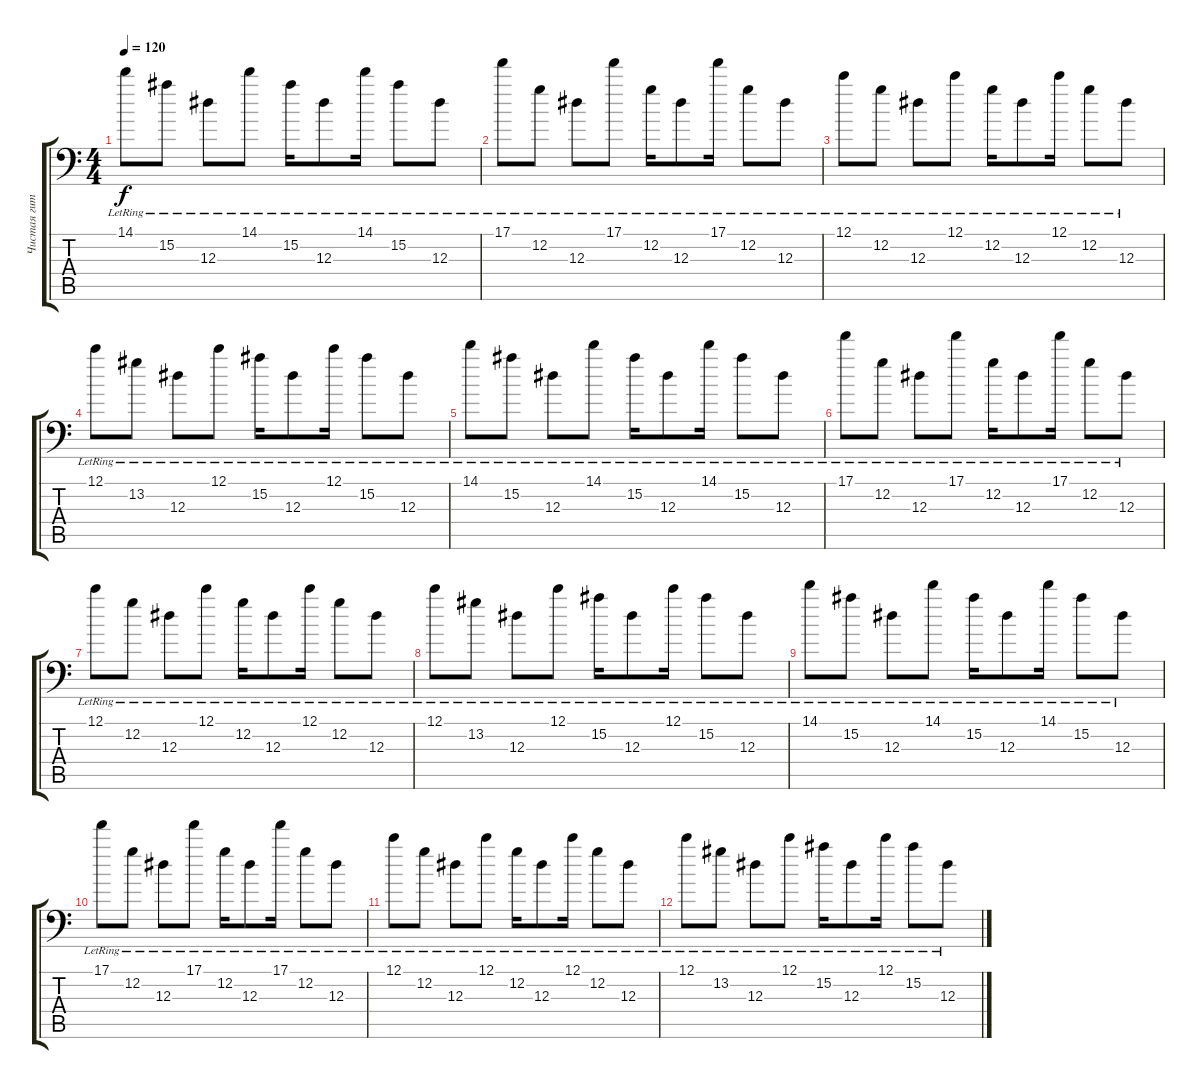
\track ("Чистая гитара" "Чистая гит") {instrument acousticguitarsteel}
\staff {score tabs}
\tuning (C4 G3 Eb3 Bb2 F2 Bb1) {hide}
\ts (4 4)
\tempo 120
\clef f4
\ks c
14.1{lr}.8{dy f} 15.2{lr}.8 12.3{lr}.8 14.1{lr}.8 15.2{lr}.16 12.3{lr}.8 14.1{lr}.16 15.2{lr}.8 12.3{lr}.8 |
17.1{lr}.8 12.2{lr}.8 12.3{lr}.8 17.1{lr}.8 12.2{lr}.16 12.3{lr}.8 17.1{lr}.16 12.2{lr}.8 12.3{lr}.8 |
12.1{lr}.8 12.2{lr}.8 12.3{lr}.8 12.1{lr}.8 12.2{lr}.16 12.3{lr}.8 12.1{lr}.16 12.2{lr}.8 12.3{lr}.8 |
12.1{lr}.8 13.2{lr}.8 12.3{lr}.8 12.1{lr}.8 15.2{lr}.16 12.3{lr}.8 12.1{lr}.16 15.2{lr}.8 12.3{lr}.8 |
14.1{lr}.8 15.2{lr}.8 12.3{lr}.8 14.1{lr}.8 15.2{lr}.16 12.3{lr}.8 14.1{lr}.16 15.2{lr}.8 12.3{lr}.8 |
17.1{lr}.8 12.2{lr}.8 12.3{lr}.8 17.1{lr}.8 12.2{lr}.16 12.3{lr}.8 17.1{lr}.16 12.2{lr}.8 12.3{lr}.8 |
12.1{lr}.8 12.2{lr}.8 12.3{lr}.8 12.1{lr}.8 12.2{lr}.16 12.3{lr}.8 12.1{lr}.16 12.2{lr}.8 12.3{lr}.8 |
12.1{lr}.8 13.2{lr}.8 12.3{lr}.8 12.1{lr}.8 15.2{lr}.16 12.3{lr}.8 12.1{lr}.16 15.2{lr}.8 12.3{lr}.8 |
14.1{lr}.8 15.2{lr}.8 12.3{lr}.8 14.1{lr}.8 15.2{lr}.16 12.3{lr}.8 14.1{lr}.16 15.2{lr}.8 12.3{lr}.8 |
17.1{lr}.8 12.2{lr}.8 12.3{lr}.8 17.1{lr}.8 12.2{lr}.16 12.3{lr}.8 17.1{lr}.16 12.2{lr}.8 12.3{lr}.8 |
12.1{lr}.8 12.2{lr}.8 12.3{lr}.8 12.1{lr}.8 12.2{lr}.16 12.3{lr}.8 12.1{lr}.16 12.2{lr}.8 12.3{lr}.8 |
12.1{lr}.8 13.2{lr}.8 12.3{lr}.8 12.1{lr}.8 15.2{lr}.16 12.3{lr}.8 12.1{lr}.16 15.2{lr}.8 12.3{lr}.8
